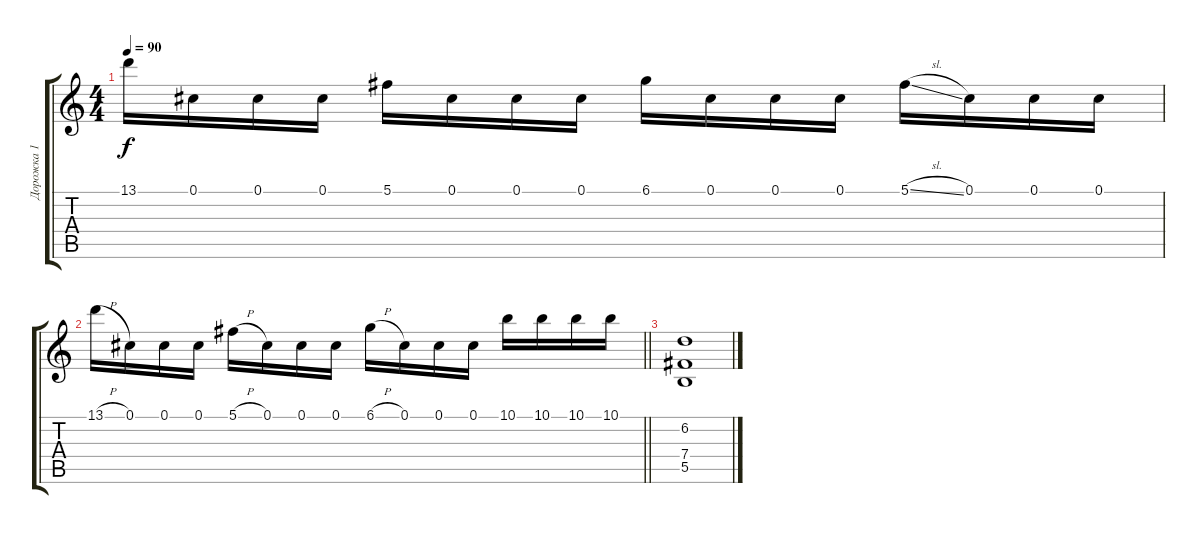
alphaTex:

\track ("Дорожка 1" "Дорожка 1") {instrument electricguitarclean}
\staff {score tabs}
\tuning (Db4 Ab3 E3 B2 Gb2 Db2) {hide}
\ts (4 4)
\tempo 90
\clef g2
\ks c
13.1.16{dy f} 0.1.16 0.1.16 0.1.16 5.1.16 0.1.16 0.1.16 0.1.16 6.1.16 0.1.16 0.1.16 0.1.16 5.1{sl}.16 0.1.16 0.1.16 0.1.16 |
\barLineRight lightlight
13.1{h}.16 0.1.16 0.1.16 0.1.16 5.1{h}.16 0.1.16 0.1.16 0.1.16 6.1{h}.16 0.1.16 0.1.16 0.1.16 10.1.16 10.1.16 10.1.16 10.1.16 |
(6.2 7.4 5.5).1
